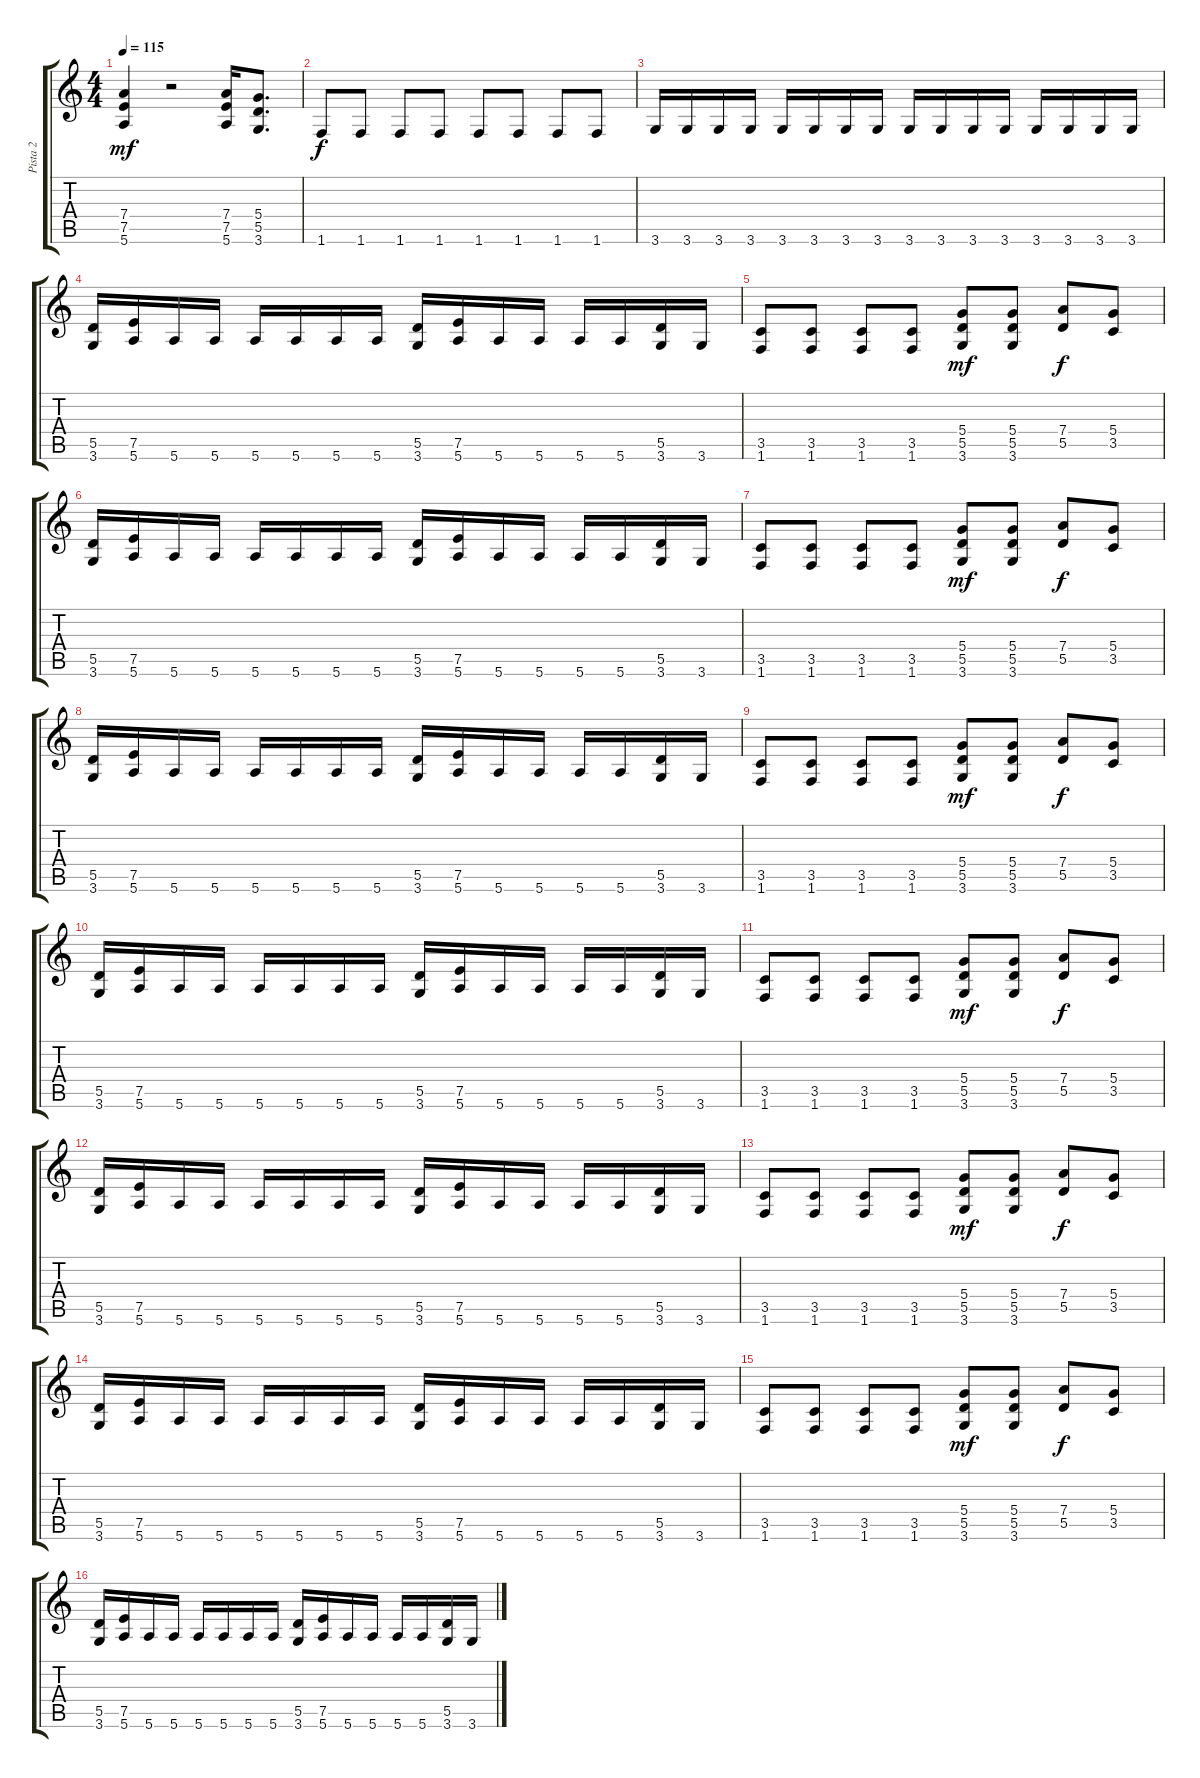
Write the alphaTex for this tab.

\track ("Pista 2" "Pista 2") {instrument distortionguitar}
\staff {score tabs}
\tuning (E4 B3 G3 D3 A2 E2) {hide}
\ts (4 4)
\tempo 115
\clef g2
\ks c
(7.4 7.5 5.6).4{dy mf} r.2 (7.4 7.5 5.6).16 (5.4 5.5 3.6).8{d} |
1.6.8{dy f} 1.6.8 1.6.8 1.6.8 1.6.8 1.6.8 1.6.8 1.6.8 |
3.6.16 3.6.16 3.6.16 3.6.16 3.6.16 3.6.16 3.6.16 3.6.16 3.6.16 3.6.16 3.6.16 3.6.16 3.6.16 3.6.16 3.6.16 3.6.16 |
(5.5 3.6).16 (7.5 5.6).16 5.6.16 5.6.16 5.6.16 5.6.16 5.6.16 5.6.16 (5.5 3.6).16 (7.5 5.6).16 5.6.16 5.6.16 5.6.16 5.6.16 (5.5 3.6).16 3.6.16 |
(3.5 1.6).8 (3.5 1.6).8 (3.5 1.6).8 (3.5 1.6).8 (5.4 5.5 3.6).8{dy mf} (5.4 5.5 3.6).8 (7.4 5.5).8{dy f} (5.4 3.5).8 |
(5.5 3.6).16 (7.5 5.6).16 5.6.16 5.6.16 5.6.16 5.6.16 5.6.16 5.6.16 (5.5 3.6).16 (7.5 5.6).16 5.6.16 5.6.16 5.6.16 5.6.16 (5.5 3.6).16 3.6.16 |
(3.5 1.6).8 (3.5 1.6).8 (3.5 1.6).8 (3.5 1.6).8 (5.4 5.5 3.6).8{dy mf} (5.4 5.5 3.6).8 (7.4 5.5).8{dy f} (5.4 3.5).8 |
(5.5 3.6).16 (7.5 5.6).16 5.6.16 5.6.16 5.6.16 5.6.16 5.6.16 5.6.16 (5.5 3.6).16 (7.5 5.6).16 5.6.16 5.6.16 5.6.16 5.6.16 (5.5 3.6).16 3.6.16 |
(3.5 1.6).8 (3.5 1.6).8 (3.5 1.6).8 (3.5 1.6).8 (5.4 5.5 3.6).8{dy mf} (5.4 5.5 3.6).8 (7.4 5.5).8{dy f} (5.4 3.5).8 |
(5.5 3.6).16 (7.5 5.6).16 5.6.16 5.6.16 5.6.16 5.6.16 5.6.16 5.6.16 (5.5 3.6).16 (7.5 5.6).16 5.6.16 5.6.16 5.6.16 5.6.16 (5.5 3.6).16 3.6.16 |
(3.5 1.6).8 (3.5 1.6).8 (3.5 1.6).8 (3.5 1.6).8 (5.4 5.5 3.6).8{dy mf} (5.4 5.5 3.6).8 (7.4 5.5).8{dy f} (5.4 3.5).8 |
(5.5 3.6).16 (7.5 5.6).16 5.6.16 5.6.16 5.6.16 5.6.16 5.6.16 5.6.16 (5.5 3.6).16 (7.5 5.6).16 5.6.16 5.6.16 5.6.16 5.6.16 (5.5 3.6).16 3.6.16 |
(3.5 1.6).8 (3.5 1.6).8 (3.5 1.6).8 (3.5 1.6).8 (5.4 5.5 3.6).8{dy mf} (5.4 5.5 3.6).8 (7.4 5.5).8{dy f} (5.4 3.5).8 |
(5.5 3.6).16 (7.5 5.6).16 5.6.16 5.6.16 5.6.16 5.6.16 5.6.16 5.6.16 (5.5 3.6).16 (7.5 5.6).16 5.6.16 5.6.16 5.6.16 5.6.16 (5.5 3.6).16 3.6.16 |
(3.5 1.6).8 (3.5 1.6).8 (3.5 1.6).8 (3.5 1.6).8 (5.4 5.5 3.6).8{dy mf} (5.4 5.5 3.6).8 (7.4 5.5).8{dy f} (5.4 3.5).8 |
(5.5 3.6).16 (7.5 5.6).16 5.6.16 5.6.16 5.6.16 5.6.16 5.6.16 5.6.16 (5.5 3.6).16 (7.5 5.6).16 5.6.16 5.6.16 5.6.16 5.6.16 (5.5 3.6).16 3.6.16
